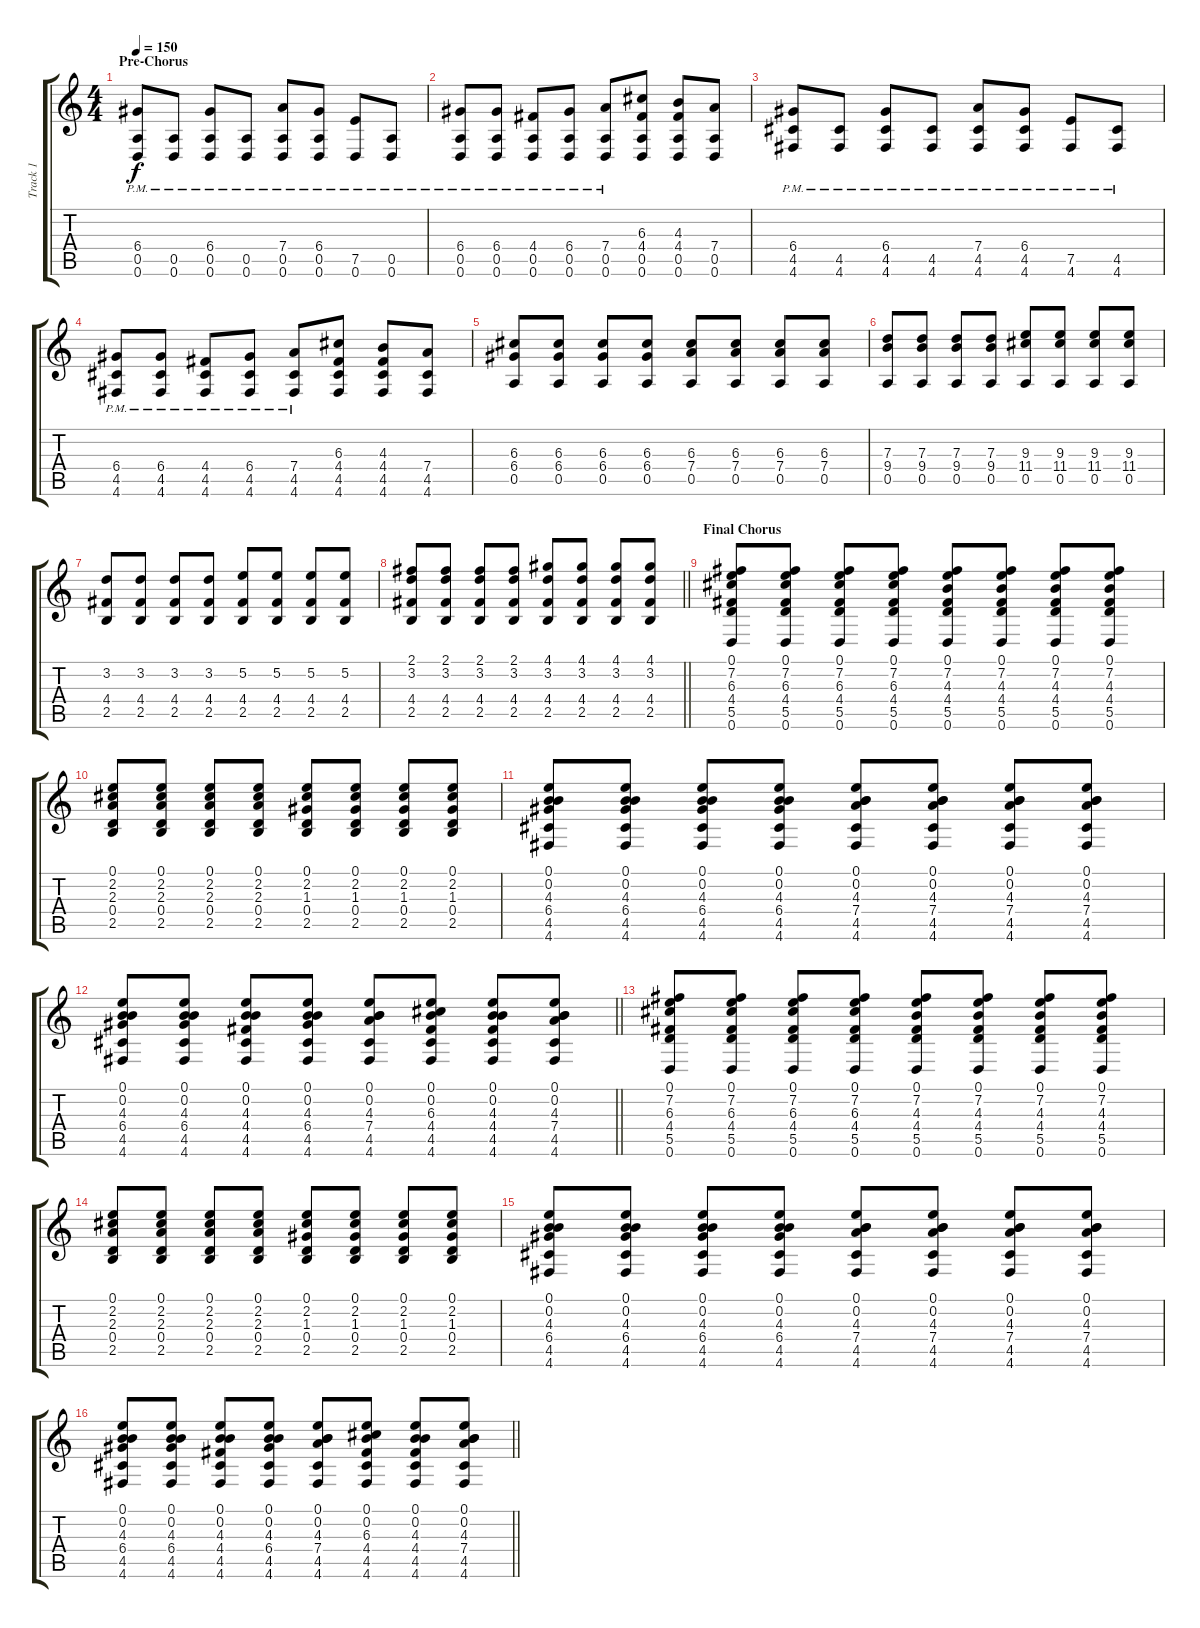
\track ("Track 1" "Track 1") {instrument electricguitarclean}
\staff {score tabs}
\tuning (E4 B3 G3 D3 A2 D2) {hide}
\ts (4 4)
\section ("" "Pre-Chorus")
\tempo 150
\clef g2
\ks c
(6.4{pm} 0.5{pm} 0.6{pm}).8{dy f instrument overdrivenguitar} (0.5{pm} 0.6{pm}).8 (6.4{pm} 0.5{pm} 0.6{pm}).8 (0.5{pm} 0.6{pm}).8 (7.4{pm} 0.5{pm} 0.6{pm}).8 (6.4{pm} 0.5{pm} 0.6{pm}).8 (7.5{pm} 0.6{pm}).8 (0.5{pm} 0.6{pm}).8 |
(6.4{pm} 0.5{pm} 0.6{pm}).8 (6.4{pm} 0.5{pm} 0.6{pm}).8 (4.4{pm} 0.5{pm} 0.6{pm}).8 (6.4{pm} 0.5{pm} 0.6{pm}).8 (7.4{pm} 0.5{pm} 0.6{pm}).8 (6.3 4.4 0.5 0.6).8 (4.3 4.4 0.5 0.6).8 (7.4 0.5 0.6).8 |
(6.4{pm} 4.5{pm} 4.6{pm}).8 (4.5{pm} 4.6{pm}).8 (6.4{pm} 4.5{pm} 4.6{pm}).8 (4.5{pm} 4.6{pm}).8 (7.4{pm} 4.5{pm} 4.6{pm}).8 (6.4{pm} 4.5{pm} 4.6{pm}).8 (7.5{pm} 4.6{pm}).8 (4.5{pm} 4.6{pm}).8 |
(6.4{pm} 4.5{pm} 4.6{pm}).8 (6.4{pm} 4.5{pm} 4.6{pm}).8 (4.4{pm} 4.5{pm} 4.6{pm}).8 (6.4{pm} 4.5{pm} 4.6{pm}).8 (7.4{pm} 4.5{pm} 4.6{pm}).8 (6.3 4.4 4.5 4.6).8 (4.3 4.4 4.5 4.6).8 (7.4 4.5 4.6).8 |
(6.3 6.4 0.5).8 (6.3 6.4 0.5).8 (6.3 6.4 0.5).8 (6.3 6.4 0.5).8 (6.3 7.4 0.5).8 (6.3 7.4 0.5).8 (6.3 7.4 0.5).8 (6.3 7.4 0.5).8 |
(7.3 9.4 0.5).8 (7.3 9.4 0.5).8 (7.3 9.4 0.5).8 (7.3 9.4 0.5).8 (9.3 11.4 0.5).8 (9.3 11.4 0.5).8 (9.3 11.4 0.5).8 (9.3 11.4 0.5).8 |
(3.2 4.4 2.5).8 (3.2 4.4 2.5).8 (3.2 4.4 2.5).8 (3.2 4.4 2.5).8 (5.2 4.4 2.5).8 (5.2 4.4 2.5).8 (5.2 4.4 2.5).8 (5.2 4.4 2.5).8 |
\barLineRight lightlight
(2.1 3.2 4.4 2.5).8 (2.1 3.2 4.4 2.5).8 (2.1 3.2 4.4 2.5).8 (2.1 3.2 4.4 2.5).8 (4.1 3.2 4.4 2.5).8 (4.1 3.2 4.4 2.5).8 (4.1 3.2 4.4 2.5).8 (4.1 3.2 4.4 2.5).8 |
\section ("" "Final Chorus")
(0.1 7.2 6.3 4.4 5.5 0.6).8 (0.1 7.2 6.3 4.4 5.5 0.6).8 (0.1 7.2 6.3 4.4 5.5 0.6).8 (0.1 7.2 6.3 4.4 5.5 0.6).8 (0.1 7.2 4.3 4.4 5.5 0.6).8 (0.1 7.2 4.3 4.4 5.5 0.6).8 (0.1 7.2 4.3 4.4 5.5 0.6).8 (0.1 7.2 4.3 4.4 5.5 0.6).8 |
(0.1 2.2 2.3 0.4 2.5).8 (0.1 2.2 2.3 0.4 2.5).8 (0.1 2.2 2.3 0.4 2.5).8 (0.1 2.2 2.3 0.4 2.5).8 (0.1 2.2 1.3 0.4 2.5).8 (0.1 2.2 1.3 0.4 2.5).8 (0.1 2.2 1.3 0.4 2.5).8 (0.1 2.2 1.3 0.4 2.5).8 |
(0.1 0.2 4.3 6.4 4.5 4.6).8 (0.1 0.2 4.3 6.4 4.5 4.6).8 (0.1 0.2 4.3 6.4 4.5 4.6).8 (0.1 0.2 4.3 6.4 4.5 4.6).8 (0.1 0.2 4.3 7.4 4.5 4.6).8 (0.1 0.2 4.3 7.4 4.5 4.6).8 (0.1 0.2 4.3 7.4 4.5 4.6).8 (0.1 0.2 4.3 7.4 4.5 4.6).8 |
\barLineRight lightlight
(0.1 0.2 4.3 6.4 4.5 4.6).8 (0.1 0.2 4.3 6.4 4.5 4.6).8 (0.1 0.2 4.3 4.4 4.5 4.6).8 (0.1 0.2 4.3 6.4 4.5 4.6).8 (0.1 0.2 4.3 7.4 4.5 4.6).8 (0.1 0.2 6.3 4.4 4.5 4.6).8 (0.1 0.2 4.3 4.4 4.5 4.6).8 (0.1 0.2 4.3 7.4 4.5 4.6).8 |
(0.1 7.2 6.3 4.4 5.5 0.6).8 (0.1 7.2 6.3 4.4 5.5 0.6).8 (0.1 7.2 6.3 4.4 5.5 0.6).8 (0.1 7.2 6.3 4.4 5.5 0.6).8 (0.1 7.2 4.3 4.4 5.5 0.6).8 (0.1 7.2 4.3 4.4 5.5 0.6).8 (0.1 7.2 4.3 4.4 5.5 0.6).8 (0.1 7.2 4.3 4.4 5.5 0.6).8 |
(0.1 2.2 2.3 0.4 2.5).8 (0.1 2.2 2.3 0.4 2.5).8 (0.1 2.2 2.3 0.4 2.5).8 (0.1 2.2 2.3 0.4 2.5).8 (0.1 2.2 1.3 0.4 2.5).8 (0.1 2.2 1.3 0.4 2.5).8 (0.1 2.2 1.3 0.4 2.5).8 (0.1 2.2 1.3 0.4 2.5).8 |
(0.1 0.2 4.3 6.4 4.5 4.6).8 (0.1 0.2 4.3 6.4 4.5 4.6).8 (0.1 0.2 4.3 6.4 4.5 4.6).8 (0.1 0.2 4.3 6.4 4.5 4.6).8 (0.1 0.2 4.3 7.4 4.5 4.6).8 (0.1 0.2 4.3 7.4 4.5 4.6).8 (0.1 0.2 4.3 7.4 4.5 4.6).8 (0.1 0.2 4.3 7.4 4.5 4.6).8 |
\barLineRight lightlight
(0.1 0.2 4.3 6.4 4.5 4.6).8 (0.1 0.2 4.3 6.4 4.5 4.6).8 (0.1 0.2 4.3 4.4 4.5 4.6).8 (0.1 0.2 4.3 6.4 4.5 4.6).8 (0.1 0.2 4.3 7.4 4.5 4.6).8 (0.1 0.2 6.3 4.4 4.5 4.6).8 (0.1 0.2 4.3 4.4 4.5 4.6).8 (0.1 0.2 4.3 7.4 4.5 4.6).8
